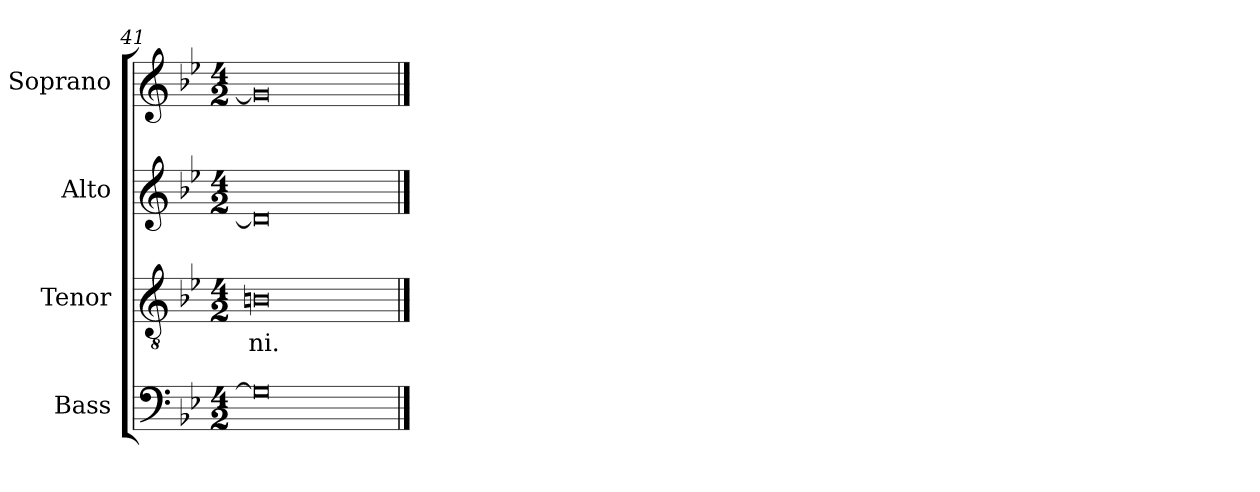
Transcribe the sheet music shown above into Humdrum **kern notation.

**kern	**kern	**text	**kern	**kern
*part4	*part3	*part3	*part2	*part1
*staff4	*staff3	*staff3	*staff2	*staff1
*I"Bass	*I"Tenor	*	*I"Alto	*I"Soprano
*I'B.	*I'T.	*	*I'A.	*I'S.
*clefF4	*clefGv2	*	*clefG2	*clefG2
*	*ITrd7c12	*	*	*
*k[b-e-]	*k[b-e-]	*	*k[b-e-]	*k[b-e-]
*B-:	*B-:	*	*B-:	*B-:
*M4/2	*M4/2	*	*M4/2	*M4/2
=41	=41	=41	=41	=41
!	!	!LO:LY:b:color=#000000	!	!
0Gi]	0BBni	-ni.-	0di]	0gi]
==	==	==	==	==
*-	*-	*-	*-	*-
